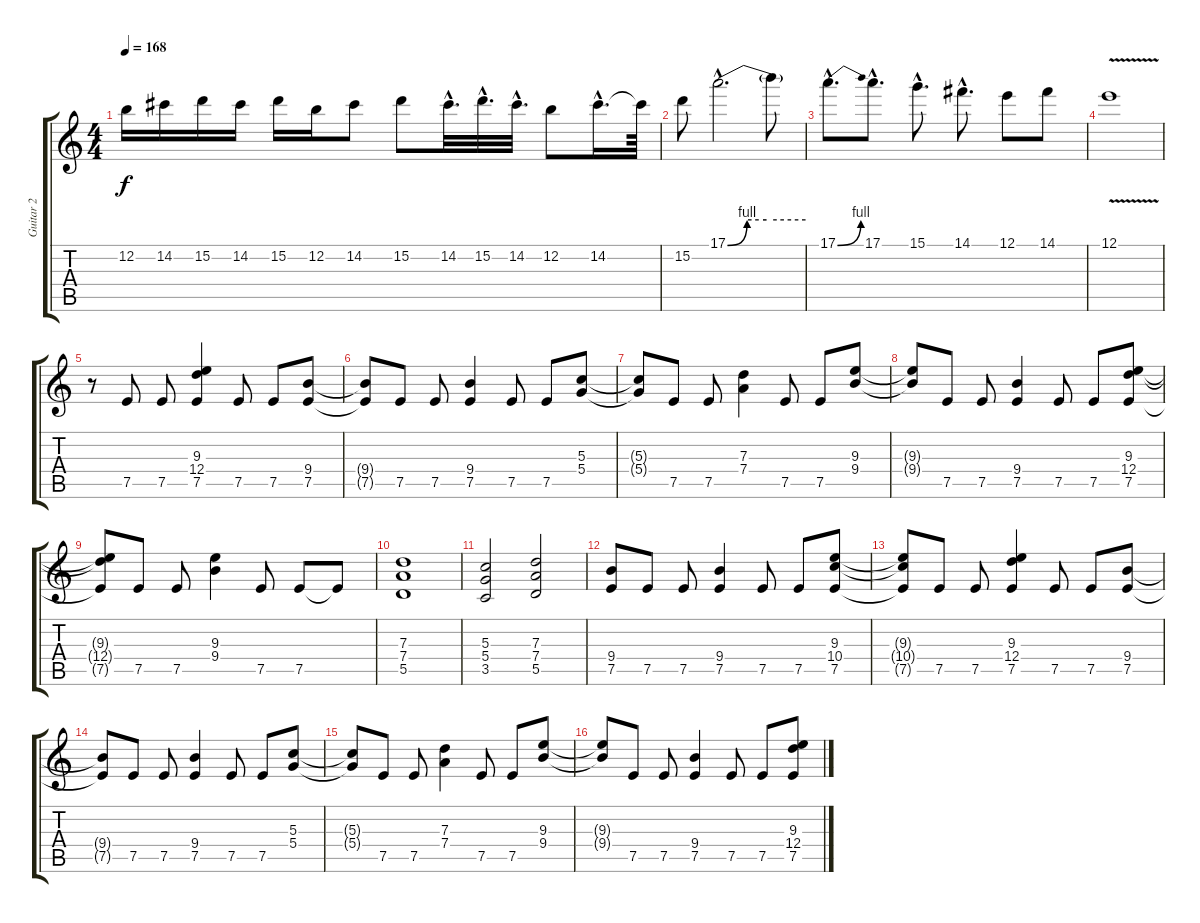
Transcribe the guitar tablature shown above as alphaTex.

\track ("Guitar 2" "Guitar 2") {instrument distortionguitar}
\staff {score tabs}
\tuning (E4 B3 G3 D3 A2 E2) {hide}
\ts (4 4)
\tempo 168
\clef g2
\ks c
12.2.16{dy f} 14.2.16 15.2.16 14.2.16 15.2.16 12.2.16 14.2.8 15.2.8 14.2{hac}.32{d} 15.2{hac}.32{d} 14.2{hac}.32{d} 12.2.8 14.2{hac}.16{d} 14.2{t}.64 |
15.2.8 17.1{be (custom 0 0 15 4 24 4 30 4 60 4) hac}.2{d} 17.1{t}.8 |
17.1{be (bend 0 0 60 4) hac}.8{d} 17.1{hac}.8{d} 15.1{hac}.8{d} 14.1{hac}.8{d} 12.1.8 14.1.8 |
12.1{v}.1 |
r.8{volume 14} 7.5.8 7.5.8 (9.3 12.4 7.5).4 7.5.8 7.5.8 (9.4 7.5).8 |
(9.4{t} 7.5{t}).8 7.5.8 7.5.8 (9.4 7.5).4 7.5.8 7.5.8 (5.3 5.4).8 |
(5.3{t} 5.4{t}).8 7.5.8 7.5.8 (7.3 7.4).4 7.5.8 7.5.8 (9.3 9.4).8 |
(9.3{t} 9.4{t}).8 7.5.8 7.5.8 (9.4 7.5).4 7.5.8 7.5.8 (9.3 12.4 7.5).8 |
(9.3{t} 12.4{t} 7.5{t}).8 7.5.8 7.5.8 (9.3 9.4).4 7.5.8 7.5.8 7.5{t}.8 |
(7.3 7.4 5.5).1 |
(5.3 5.4 3.5).2 (7.3 7.4 5.5).2 |
(9.4 7.5).8 7.5.8 7.5.8 (9.4 7.5).4 7.5.8 7.5.8 (9.3 10.4 7.5).8 |
(9.3{t} 10.4{t} 7.5{t}).8 7.5.8 7.5.8 (9.3 12.4 7.5).4 7.5.8 7.5.8 (9.4 7.5).8 |
(9.4{t} 7.5{t}).8 7.5.8 7.5.8 (9.4 7.5).4 7.5.8 7.5.8 (5.3 5.4).8 |
(5.3{t} 5.4{t}).8 7.5.8 7.5.8 (7.3 7.4).4 7.5.8 7.5.8 (9.3 9.4).8 |
(9.3{t} 9.4{t}).8 7.5.8 7.5.8 (9.4 7.5).4 7.5.8 7.5.8 (9.3 12.4 7.5).8
